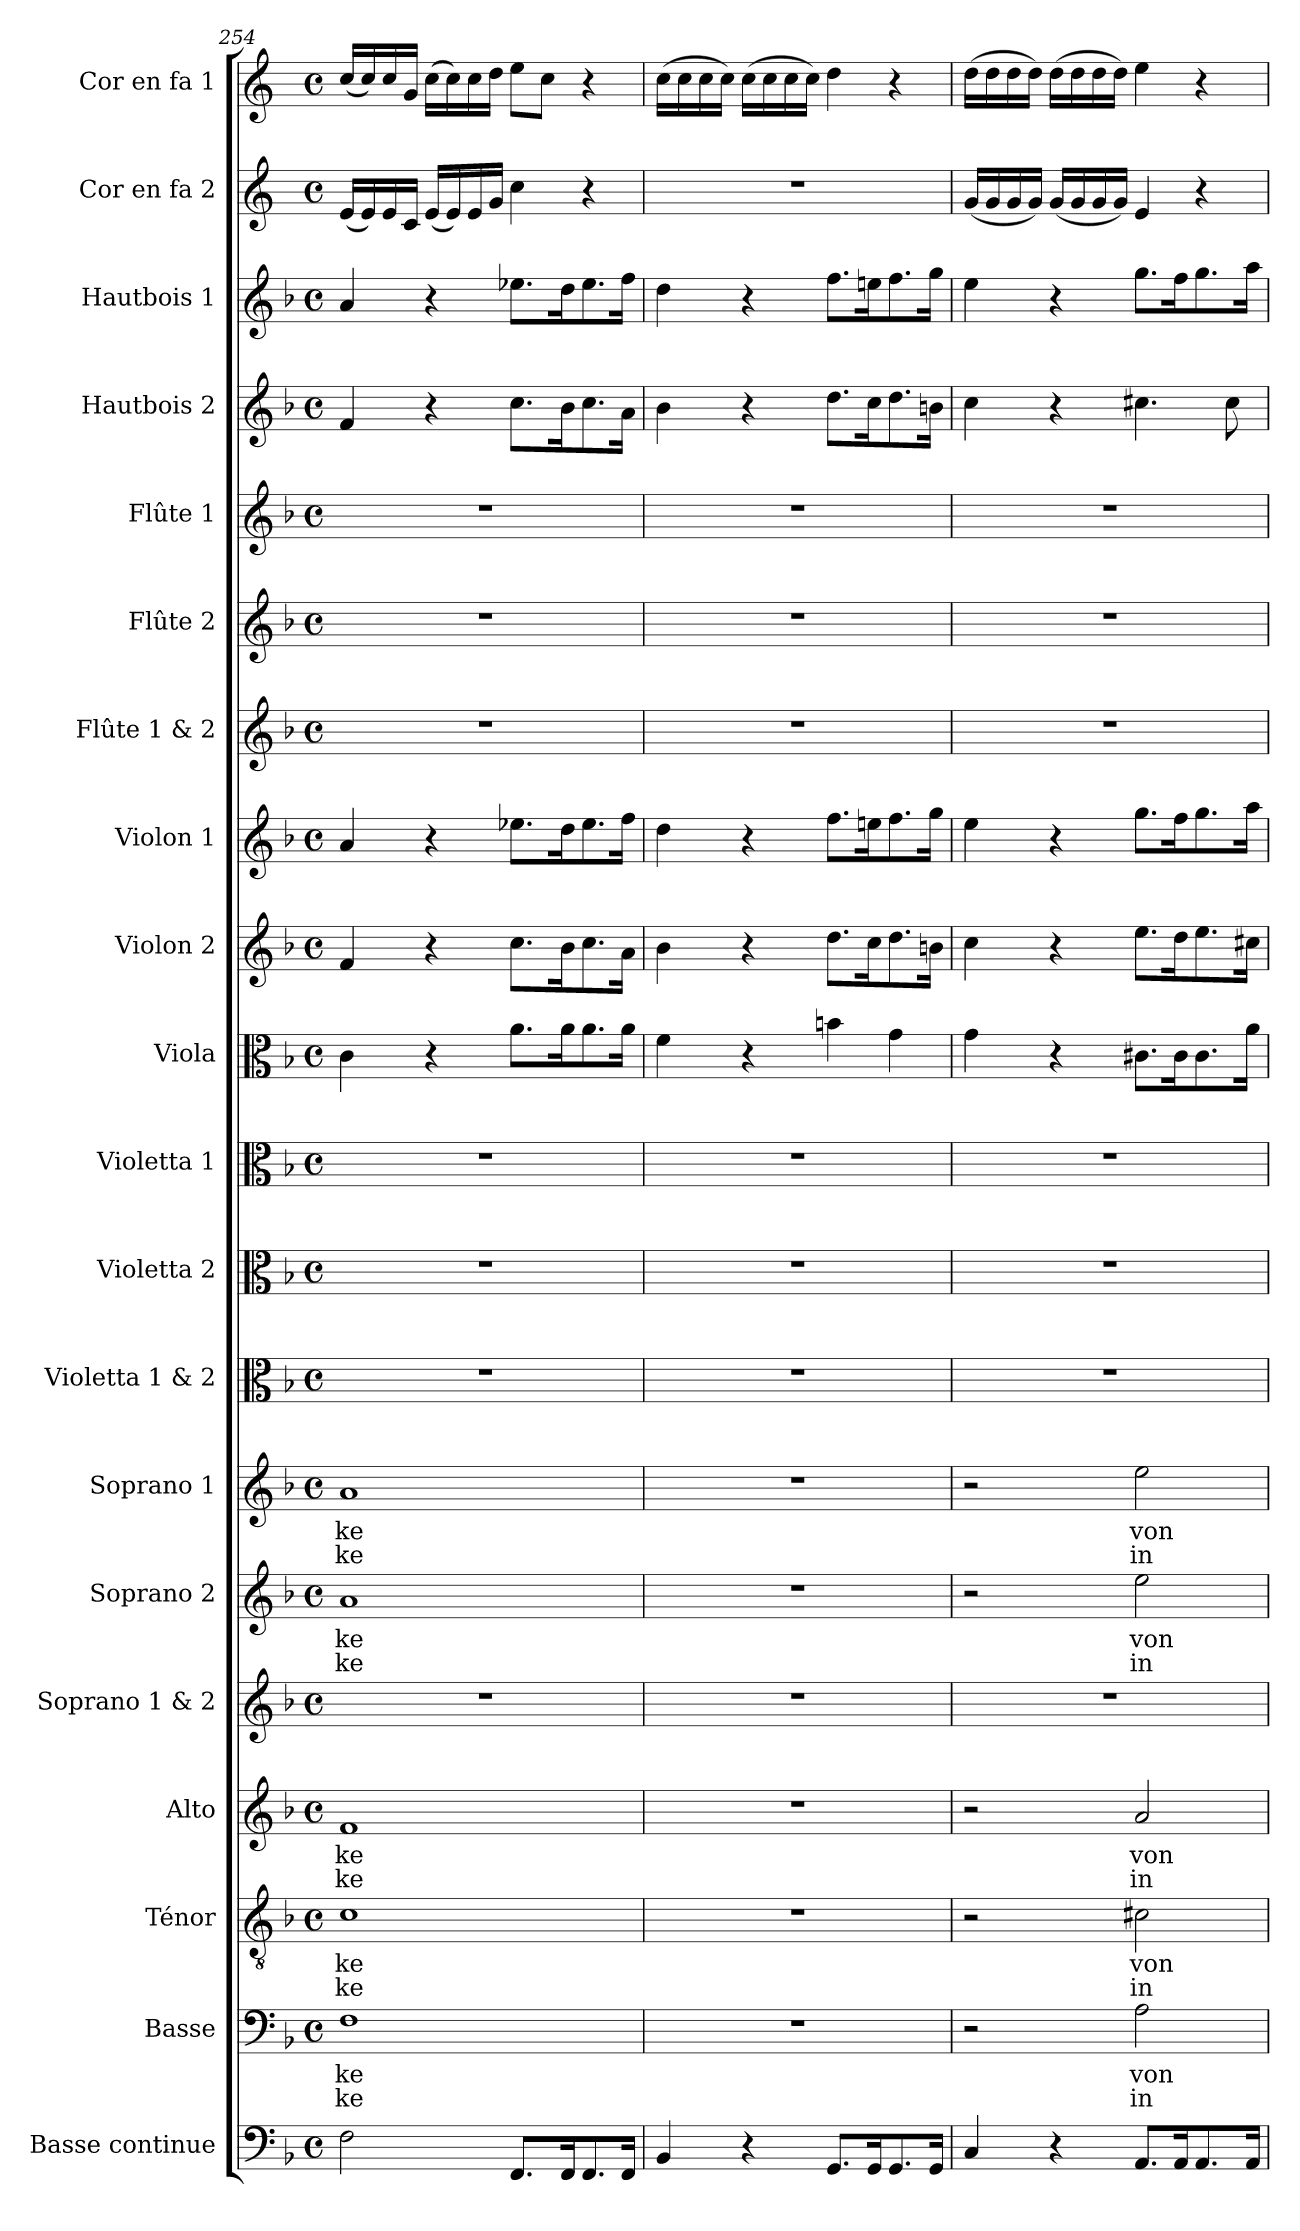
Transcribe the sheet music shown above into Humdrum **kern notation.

**kern	**kern	**text	**text	**kern	**text	**text	**kern	**text	**text	**kern	**kern	**text	**text	**kern	**text	**text	**kern	**kern	**kern	**kern	**kern	**kern	**kern	**kern	**kern	**kern	**kern	**kern	**kern
*part20	*part19	*part19	*part19	*part18	*part18	*part18	*part17	*part17	*part17	*part16	*part15	*part15	*part15	*part14	*part14	*part14	*part13	*part12	*part11	*part10	*part9	*part8	*part7	*part6	*part5	*part4	*part3	*part2	*part1
*staff20	*staff19	*staff19	*staff19	*staff18	*staff18	*staff18	*staff17	*staff17	*staff17	*staff16	*staff15	*staff15	*staff15	*staff14	*staff14	*staff14	*staff13	*staff12	*staff11	*staff10	*staff9	*staff8	*staff7	*staff6	*staff5	*staff4	*staff3	*staff2	*staff1
*I"Basse continue	*I"Basse	*	*	*I"Ténor	*	*	*I"Alto	*	*	*I"Soprano 1 & 2	*I"Soprano 2	*	*	*I"Soprano 1	*	*	*I"Violetta 1 & 2	*I"Violetta 2	*I"Violetta 1	*I"Viola	*I"Violon 2	*I"Violon 1	*I"Flûte 1 & 2	*I"Flûte 2	*I"Flûte 1	*I"Hautbois 2	*I"Hautbois 1	*I"Cor en fa 2	*I"Cor en fa 1
*I'BC	*I'Bas	*	*	*I'T	*	*	*I'A	*	*	*	*I'S 2	*	*	*I'S 1	*	*	*	*I'Vta 2	*I'Vta 1	*I'Vla	*I'Vln 2	*I'Vln 1	*	*I'Fl 2	*I'Fl 1	*I'Hb 2	*I'Hb 1	*I'Cor 2	*I'Cor 1
!!LO:PB:g=z
*clefF4	*clefF4	*	*	*clefGv2	*	*	*clefG2	*	*	*clefG2	*clefG2	*	*	*clefG2	*	*	*clefC3	*clefC3	*clefC3	*clefC3	*clefG2	*clefG2	*clefG2	*clefG2	*clefG2	*clefG2	*clefG2	*clefG2	*clefG2
*ITrd7c12	*	*	*	*	*	*	*	*	*	*	*	*	*	*	*	*	*	*	*	*	*	*	*	*	*	*	*	*ITrd4c7	*ITrd4c7
*k[b-]	*k[b-]	*	*	*k[b-]	*	*	*k[b-]	*	*	*k[b-]	*k[b-]	*	*	*k[b-]	*	*	*k[b-]	*k[b-]	*k[b-]	*k[b-]	*k[b-]	*k[b-]	*k[b-]	*k[b-]	*k[b-]	*k[b-]	*k[b-]	*k[b-]	*k[b-]
*F:	*F:	*	*	*F:	*	*	*F:	*	*	*F:	*F:	*	*	*F:	*	*	*F:	*F:	*F:	*F:	*F:	*F:	*F:	*F:	*F:	*F:	*F:	*F:	*F:
*M4/4	*M4/4	*	*	*M4/4	*	*	*M4/4	*	*	*M4/4	*M4/4	*	*	*M4/4	*	*	*M4/4	*M4/4	*M4/4	*M4/4	*M4/4	*M4/4	*M4/4	*M4/4	*M4/4	*M4/4	*M4/4	*M4/4	*M4/4
*met(c)	*met(c)	*	*	*met(c)	*	*	*met(c)	*	*	*met(c)	*met(c)	*	*	*met(c)	*	*	*met(c)	*met(c)	*met(c)	*met(c)	*met(c)	*met(c)	*met(c)	*met(c)	*met(c)	*met(c)	*met(c)	*met(c)	*met(c)
=254	=254	=254	=254	=254	=254	=254	=254	=254	=254	=254	=254	=254	=254	=254	=254	=254	=254	=254	=254	=254	=254	=254	=254	=254	=254	=254	=254	=254	=254
!	!	!LO:LY:b	!LO:LY:b	!	!	!	!	!	!	!	!	!	!	!	!	!	!	!	!	!	!	!	!	!	!	!	!	!	!
!	!	!	!	!	!LO:LY:b	!LO:LY:b	!	!	!	!	!	!	!	!	!	!	!	!	!	!	!	!	!	!	!	!	!	!	!
!	!	!	!	!	!	!	!	!LO:LY:b	!LO:LY:b	!	!	!	!	!	!	!	!	!	!	!	!	!	!	!	!	!	!	!	!
!	!	!	!	!	!	!	!	!	!	!	!	!LO:LY:b	!LO:LY:b	!	!	!	!	!	!	!	!	!	!	!	!	!	!	!	!
!	!	!	!	!	!	!	!	!	!	!	!	!	!	!	!LO:LY:b	!LO:LY:b	!	!	!	!	!	!	!	!	!	!	!	!	!
2FF\	1F	-ke	-ke	1c	-ke	-ke	1f	-ke	-ke	1r	1a	-ke	-ke	1a	-ke	-ke	1r	1r	1r	4c\	4f/	4a/	1r	1r	1r	4f/	4a/	(<16A/LL	(<16f/LL
.	.	.	.	.	.	.	.	.	.	.	.	.	.	.	.	.	.	.	.	.	.	.	.	.	.	.	.	16A/)	16f/)
.	.	.	.	.	.	.	.	.	.	.	.	.	.	.	.	.	.	.	.	.	.	.	.	.	.	.	.	16A/	16f/
.	.	.	.	.	.	.	.	.	.	.	.	.	.	.	.	.	.	.	.	.	.	.	.	.	.	.	.	16F/JJ	16c/JJ
.	.	.	.	.	.	.	.	.	.	.	.	.	.	.	.	.	.	.	.	4r	4r	4r	.	.	.	4r	4r	(<16A/LL	(>16f\LL
.	.	.	.	.	.	.	.	.	.	.	.	.	.	.	.	.	.	.	.	.	.	.	.	.	.	.	.	16A/)	16f\)
.	.	.	.	.	.	.	.	.	.	.	.	.	.	.	.	.	.	.	.	.	.	.	.	.	.	.	.	16A/	16f\
.	.	.	.	.	.	.	.	.	.	.	.	.	.	.	.	.	.	.	.	.	.	.	.	.	.	.	.	16c/JJ	16g\JJ
8.FFF/L	.	.	.	.	.	.	.	.	.	.	.	.	.	.	.	.	.	.	.	8.a\L	8.cc\L	8.ee-X\L	.	.	.	8.cc\L	8.ee-X\L	4f\	8a\L
.	.	.	.	.	.	.	.	.	.	.	.	.	.	.	.	.	.	.	.	.	.	.	.	.	.	.	.	.	8f\J
16FFF/k	.	.	.	.	.	.	.	.	.	.	.	.	.	.	.	.	.	.	.	16a\k	16b-\k	16dd\k	.	.	.	16b-\k	16dd\k	.	.
8.FFF/	.	.	.	.	.	.	.	.	.	.	.	.	.	.	.	.	.	.	.	8.a\	8.cc\	8.ee-\	.	.	.	8.cc\	8.ee-\	4r	4r
16FFF/Jk	.	.	.	.	.	.	.	.	.	.	.	.	.	.	.	.	.	.	.	16a\Jk	16a\Jk	16ff\Jk	.	.	.	16a\Jk	16ff\Jk	.	.
=255	=255	=255	=255	=255	=255	=255	=255	=255	=255	=255	=255	=255	=255	=255	=255	=255	=255	=255	=255	=255	=255	=255	=255	=255	=255	=255	=255	=255	=255
4BBB-/	1r	.	.	1r	.	.	1r	.	.	1r	1r	.	.	1r	.	.	1r	1r	1r	4f\	4b-\	4dd\	1r	1r	1r	4b-\	4dd\	1r	(>16f\LL
.	.	.	.	.	.	.	.	.	.	.	.	.	.	.	.	.	.	.	.	.	.	.	.	.	.	.	.	.	16f\
.	.	.	.	.	.	.	.	.	.	.	.	.	.	.	.	.	.	.	.	.	.	.	.	.	.	.	.	.	16f\
.	.	.	.	.	.	.	.	.	.	.	.	.	.	.	.	.	.	.	.	.	.	.	.	.	.	.	.	.	16f\JJ)
4r	.	.	.	.	.	.	.	.	.	.	.	.	.	.	.	.	.	.	.	4r	4r	4r	.	.	.	4r	4r	.	(>16f\LL
.	.	.	.	.	.	.	.	.	.	.	.	.	.	.	.	.	.	.	.	.	.	.	.	.	.	.	.	.	16f\
.	.	.	.	.	.	.	.	.	.	.	.	.	.	.	.	.	.	.	.	.	.	.	.	.	.	.	.	.	16f\
.	.	.	.	.	.	.	.	.	.	.	.	.	.	.	.	.	.	.	.	.	.	.	.	.	.	.	.	.	16f\JJ)
8.GGG/L	.	.	.	.	.	.	.	.	.	.	.	.	.	.	.	.	.	.	.	4bn\	8.dd\L	8.ff\L	.	.	.	8.dd\L	8.ff\L	.	4g\
16GGG/k	.	.	.	.	.	.	.	.	.	.	.	.	.	.	.	.	.	.	.	.	16cc\k	16eeni\k	.	.	.	16cc\k	16eeni\k	.	.
8.GGG/	.	.	.	.	.	.	.	.	.	.	.	.	.	.	.	.	.	.	.	4g\	8.dd\	8.ff\	.	.	.	8.dd\	8.ff\	.	4r
16GGG/Jk	.	.	.	.	.	.	.	.	.	.	.	.	.	.	.	.	.	.	.	.	16bn\Jk	16gg\Jk	.	.	.	16bn\Jk	16gg\Jk	.	.
=256	=256	=256	=256	=256	=256	=256	=256	=256	=256	=256	=256	=256	=256	=256	=256	=256	=256	=256	=256	=256	=256	=256	=256	=256	=256	=256	=256	=256	=256
4CC/	2r	.	.	2r	.	.	2r	.	.	1r	2r	.	.	2r	.	.	1r	1r	1r	4g\	4cc\	4ee\	1r	1r	1r	4cc\	4ee\	(<16c/LL	(>16g\LL
.	.	.	.	.	.	.	.	.	.	.	.	.	.	.	.	.	.	.	.	.	.	.	.	.	.	.	.	16c/	16g\
.	.	.	.	.	.	.	.	.	.	.	.	.	.	.	.	.	.	.	.	.	.	.	.	.	.	.	.	16c/	16g\
.	.	.	.	.	.	.	.	.	.	.	.	.	.	.	.	.	.	.	.	.	.	.	.	.	.	.	.	16c/JJ)	16g\JJ)
4r	.	.	.	.	.	.	.	.	.	.	.	.	.	.	.	.	.	.	.	4r	4r	4r	.	.	.	4r	4r	(<16c/LL	(>16g\LL
.	.	.	.	.	.	.	.	.	.	.	.	.	.	.	.	.	.	.	.	.	.	.	.	.	.	.	.	16c/	16g\
.	.	.	.	.	.	.	.	.	.	.	.	.	.	.	.	.	.	.	.	.	.	.	.	.	.	.	.	16c/	16g\
.	.	.	.	.	.	.	.	.	.	.	.	.	.	.	.	.	.	.	.	.	.	.	.	.	.	.	.	16c/JJ)	16g\JJ)
!	!	!LO:LY:b	!LO:LY:b	!	!	!	!	!	!	!	!	!	!	!	!	!	!	!	!	!	!	!	!	!	!	!	!	!	!
!	!	!	!	!	!LO:LY:b	!LO:LY:b	!	!	!	!	!	!	!	!	!	!	!	!	!	!	!	!	!	!	!	!	!	!	!
!	!	!	!	!	!	!	!	!LO:LY:b	!LO:LY:b	!	!	!	!	!	!	!	!	!	!	!	!	!	!	!	!	!	!	!	!
!	!	!	!	!	!	!	!	!	!	!	!	!LO:LY:b	!LO:LY:b	!	!	!	!	!	!	!	!	!	!	!	!	!	!	!	!
!	!	!	!	!	!	!	!	!	!	!	!	!	!	!	!LO:LY:b	!LO:LY:b	!	!	!	!	!	!	!	!	!	!	!	!	!
8.AAA/L	2A\	von	in	2c#X\	von	in	2a/	von	in	.	2ee\	von	in	2ee\	von	in	.	.	.	8.c#X\L	8.ee\L	8.gg\L	.	.	.	4.cc#X\	8.gg\L	4A/	4a\
16AAA/k	.	.	.	.	.	.	.	.	.	.	.	.	.	.	.	.	.	.	.	16c#\k	16dd\k	16ff\k	.	.	.	.	16ff\k	.	.
8.AAA/	.	.	.	.	.	.	.	.	.	.	.	.	.	.	.	.	.	.	.	8.c#!\	8.ee\	8.gg\	.	.	.	.	8.gg\	4r	4r
.	.	.	.	.	.	.	.	.	.	.	.	.	.	.	.	.	.	.	.	.	.	.	.	.	.	8cc#\	.	.	.
16AAA/Jk	.	.	.	.	.	.	.	.	.	.	.	.	.	.	.	.	.	.	.	16a!\Jk	16cc#X\Jk	16aa\Jk	.	.	.	.	16aa\Jk	.	.
=	=	=	=	=	=	=	=	=	=	=	=	=	=	=	=	=	=	=	=	=	=	=	=	=	=	=	=	=	=
*-	*-	*-	*-	*-	*-	*-	*-	*-	*-	*-	*-	*-	*-	*-	*-	*-	*-	*-	*-	*-	*-	*-	*-	*-	*-	*-	*-	*-	*-
